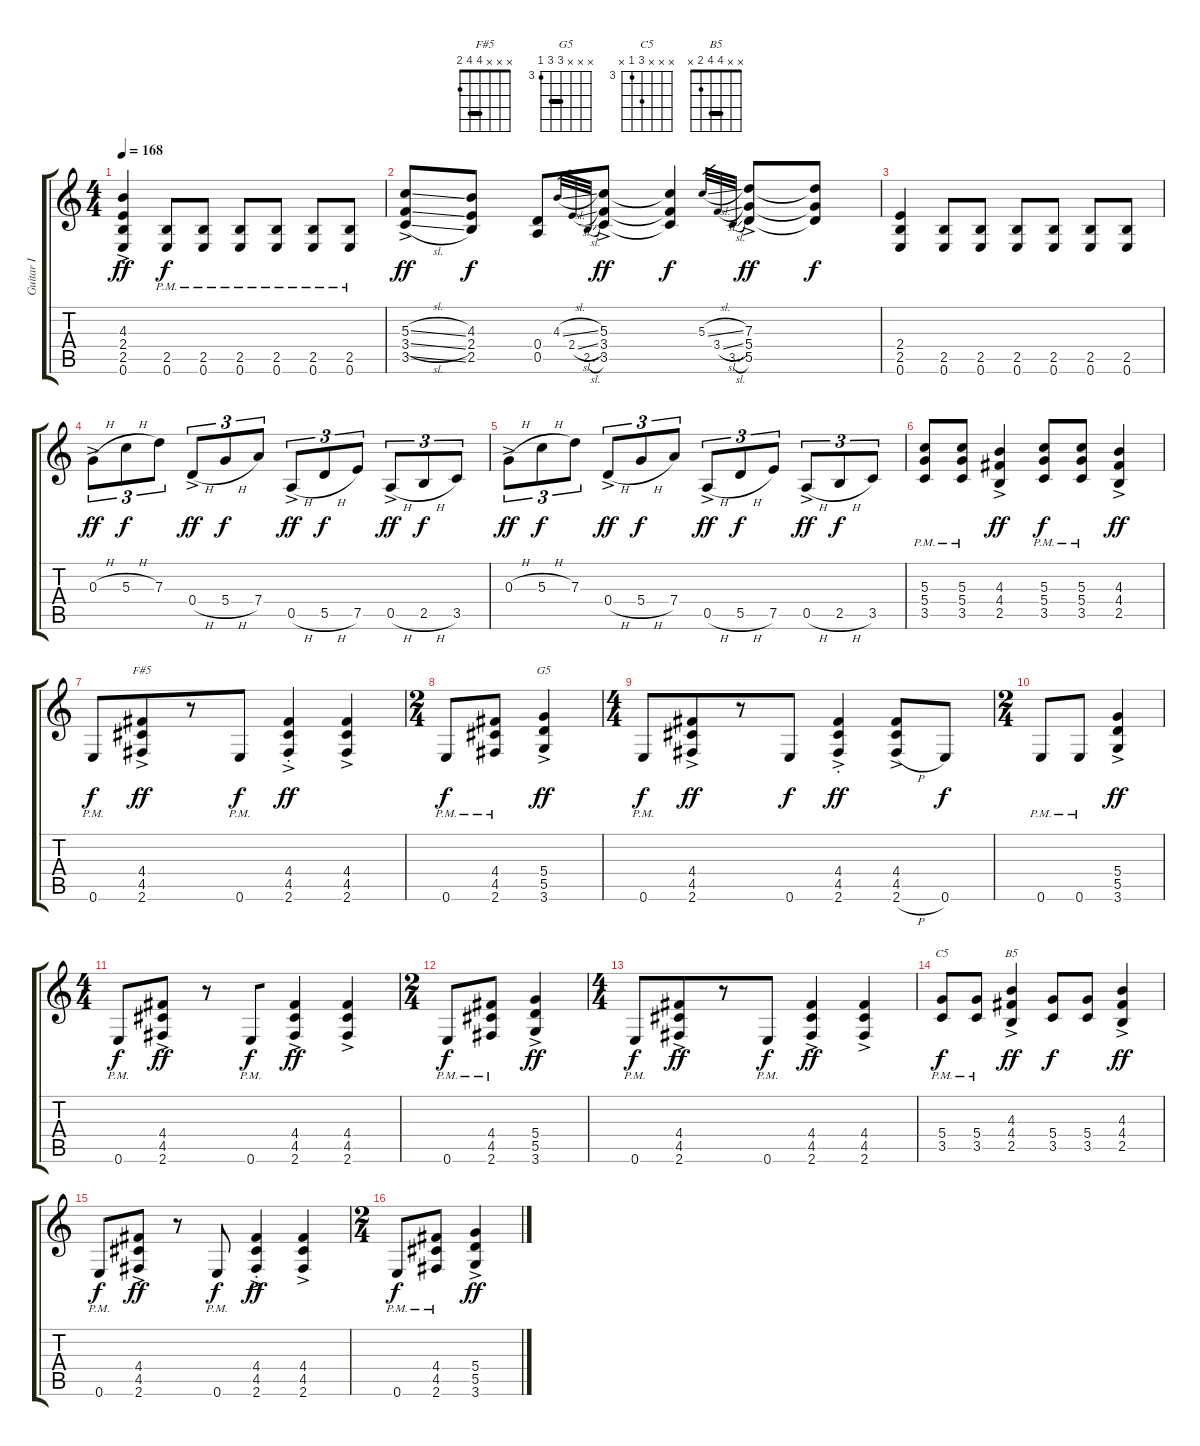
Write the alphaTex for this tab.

\track ("Guitar I" "Guitar I") {instrument acousticguitarsteel}
\staff {score tabs}
\tuning (E4 B3 G3 D3 A2 E2) {hide}
\chord ("F#5" x x x 4 4 2) {barre 4}
\chord ("G5" x x x 5 5 3) {firstfret 3 barre 5}
\chord ("C5" x x x 5 3 x) {firstfret 3}
\chord ("B5" x x 4 4 2 x) {barre 4}
\ts (4 4)
\tempo 168
\clef g2
\ks c
(4.3 2.4{ac} 2.5{ac} 0.6{ac}).4{dy ff} (2.5{pm} 0.6).8{dy f} (2.5{pm} 0.6{pm}).8 (2.5{pm} 0.6{pm}).8 (2.5{pm} 0.6{pm}).8 (2.5{pm} 0.6{pm}).8 (2.5{pm} 0.6{pm}).8 |
(5.3{sl ac} 3.4{sl ac} 3.5{sl ac}).8{dy ff} (4.3 2.4 2.5).8{dy f} (0.4 0.5).8 4.3{sl}.32{gr} 2.4{sl}.32{gr} 2.5{sl}.32{gr} (5.3{ac} 3.4{ac} 3.5{ac}).8{dy ff} (5.3{t} 3.4{t} 3.5{t}).4{dy f} 5.3{sl}.32{gr} 3.4{sl}.32{gr} 3.5{sl}.32{gr} (7.3{ac} 5.4{ac} 5.5{ac}).8{dy ff} (7.3{t} 5.4{t} 5.5{t}).8{dy f} |
(2.4 2.5 0.6).4 (2.5 0.6).8 (2.5 0.6).8 (2.5 0.6).8 (2.5 0.6).8 (2.5 0.6).8 (2.5 0.6).8 |
0.3{h ac}.8{tu (3 2) dy ff} 5.3{h}.8{tu (3 2) dy f} 7.3.8{tu (3 2)} 0.4{h ac}.8{tu (3 2) dy ff} 5.4{h}.8{tu (3 2) dy f} 7.4.8{tu (3 2)} 0.5{h ac}.8{tu (3 2) dy ff} 5.5{h}.8{tu (3 2) dy f} 7.5.8{tu (3 2)} 0.5{h ac}.8{tu (3 2) dy ff} 2.5{h}.8{tu (3 2) dy f} 3.5.8{tu (3 2)} |
0.3{h ac}.8{tu (3 2) dy ff} 5.3{h}.8{tu (3 2) dy f} 7.3.8{tu (3 2)} 0.4{h ac}.8{tu (3 2) dy ff} 5.4{h}.8{tu (3 2) dy f} 7.4.8{tu (3 2)} 0.5{h ac}.8{tu (3 2) dy ff} 5.5{h}.8{tu (3 2) dy f} 7.5.8{tu (3 2)} 0.5{h ac}.8{tu (3 2) dy ff} 2.5{h}.8{tu (3 2) dy f} 3.5.8{tu (3 2)} |
(5.3{pm} 5.4{pm} 3.5{pm}).8 (5.3{pm} 5.4{pm} 3.5{pm}).8 (4.3{ac} 4.4{ac} 2.5{ac}).4{dy ff} (5.3{pm} 5.4{pm} 3.5{pm}).8{dy f} (5.3{pm} 5.4{pm} 3.5{pm}).8 (4.3{ac} 4.4{ac} 2.5{ac}).4{dy ff} |
0.6{pm}.8{dy f} (4.4{ac} 4.5{ac} 2.6{ac}).8{ch "F#5" dy ff beam merge} r.8 0.6{pm}.8{dy f beam merge} (4.4{ac st} 4.5{ac} 2.6{ac}).4{dy ff} (4.4{ac} 4.5{ac} 2.6{ac}).4 |
\ts (2 4)
0.6{pm}.8{dy f beam merge} (4.4{pm} 4.5{pm} 2.6{pm}).8{beam merge} (5.4{ac} 5.5{ac} 3.6{ac}).4{ch "G5" dy ff} |
\ts (4 4)
0.6{pm}.8{dy f} (4.4{ac} 4.5{ac} 2.6{ac}).8{dy ff beam merge} r.8{beam merge} 0.6.8{dy f} (4.4{ac} 4.5{ac} 2.6{ac st}).4{dy ff beam merge} (4.4{ac} 4.5{ac} 2.6{h ac}).8 0.6.8{dy f} |
\ts (2 4)
0.6{pm}.8{beam merge} 0.6{pm}.8{beam merge} (5.4{ac} 5.5{ac} 3.6{ac}).4{dy ff} |
\ts (4 4)
0.6{pm}.8{dy f beam merge} (4.4{ac} 4.5{ac} 2.6{ac}).8{dy ff} r.8 0.6{pm}.8{dy f beam merge} (4.4{ac} 4.5{ac} 2.6{ac}).4{dy ff} (4.4{ac} 4.5{ac} 2.6{ac}).4 |
\ts (2 4)
0.6{pm}.8{dy f beam merge} (4.4{pm} 4.5{pm} 2.6{pm}).8 (5.4{ac} 5.5{ac} 3.6{ac}).4{dy ff} |
\ts (4 4)
0.6{pm}.8{dy f} (4.4{ac} 4.5{ac} 2.6{ac}).8{dy ff beam merge} r.8 0.6{pm}.8{dy f} (4.4{ac} 4.5{ac} 2.6{ac}).4{dy ff beam merge} (4.4{ac} 4.5{ac} 2.6{ac}).4 |
(5.4{pm} 3.5{pm}).8{ch "C5" dy f beam merge} (5.4{pm} 3.5{pm}).8 (4.3{ac} 4.4{ac} 2.5{ac}).4{ch "B5" dy ff} (5.4 3.5).8{dy f} (5.4 3.5).8 (4.3{ac} 4.4{ac} 2.5{ac}).4{dy ff} |
0.6{pm}.8{dy f} (4.4{ac} 4.5{ac} 2.6{ac}).8{dy ff} r.8 0.6{pm}.8{dy f} (4.4{ac st} 4.5{ac} 2.6{ac}).4{dy ff} (4.4{ac} 4.5{ac} 2.6{ac}).4 |
\ts (2 4)
0.6{pm}.8{dy f} (4.4{pm} 4.5{pm} 2.6{pm}).8 (5.4{ac} 5.5{ac} 3.6{ac}).4{dy ff}
